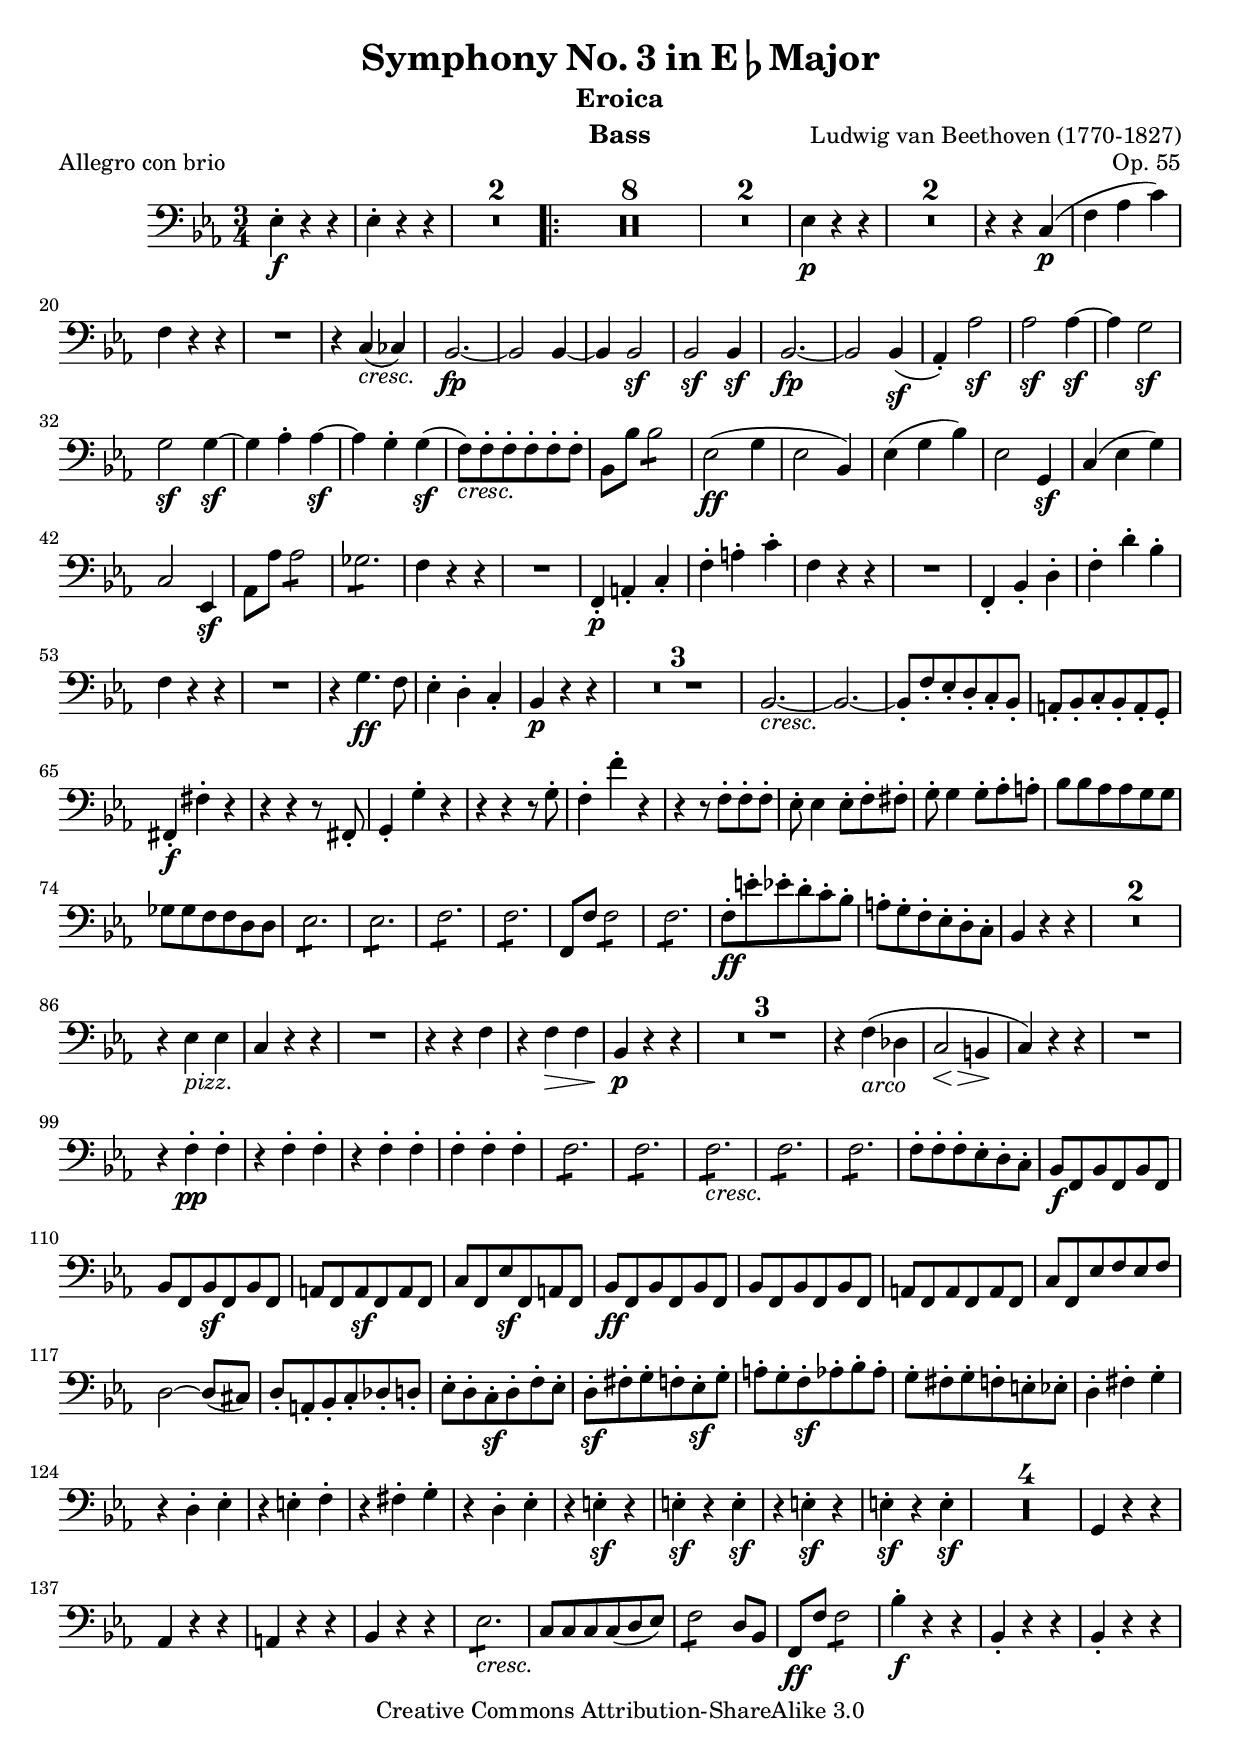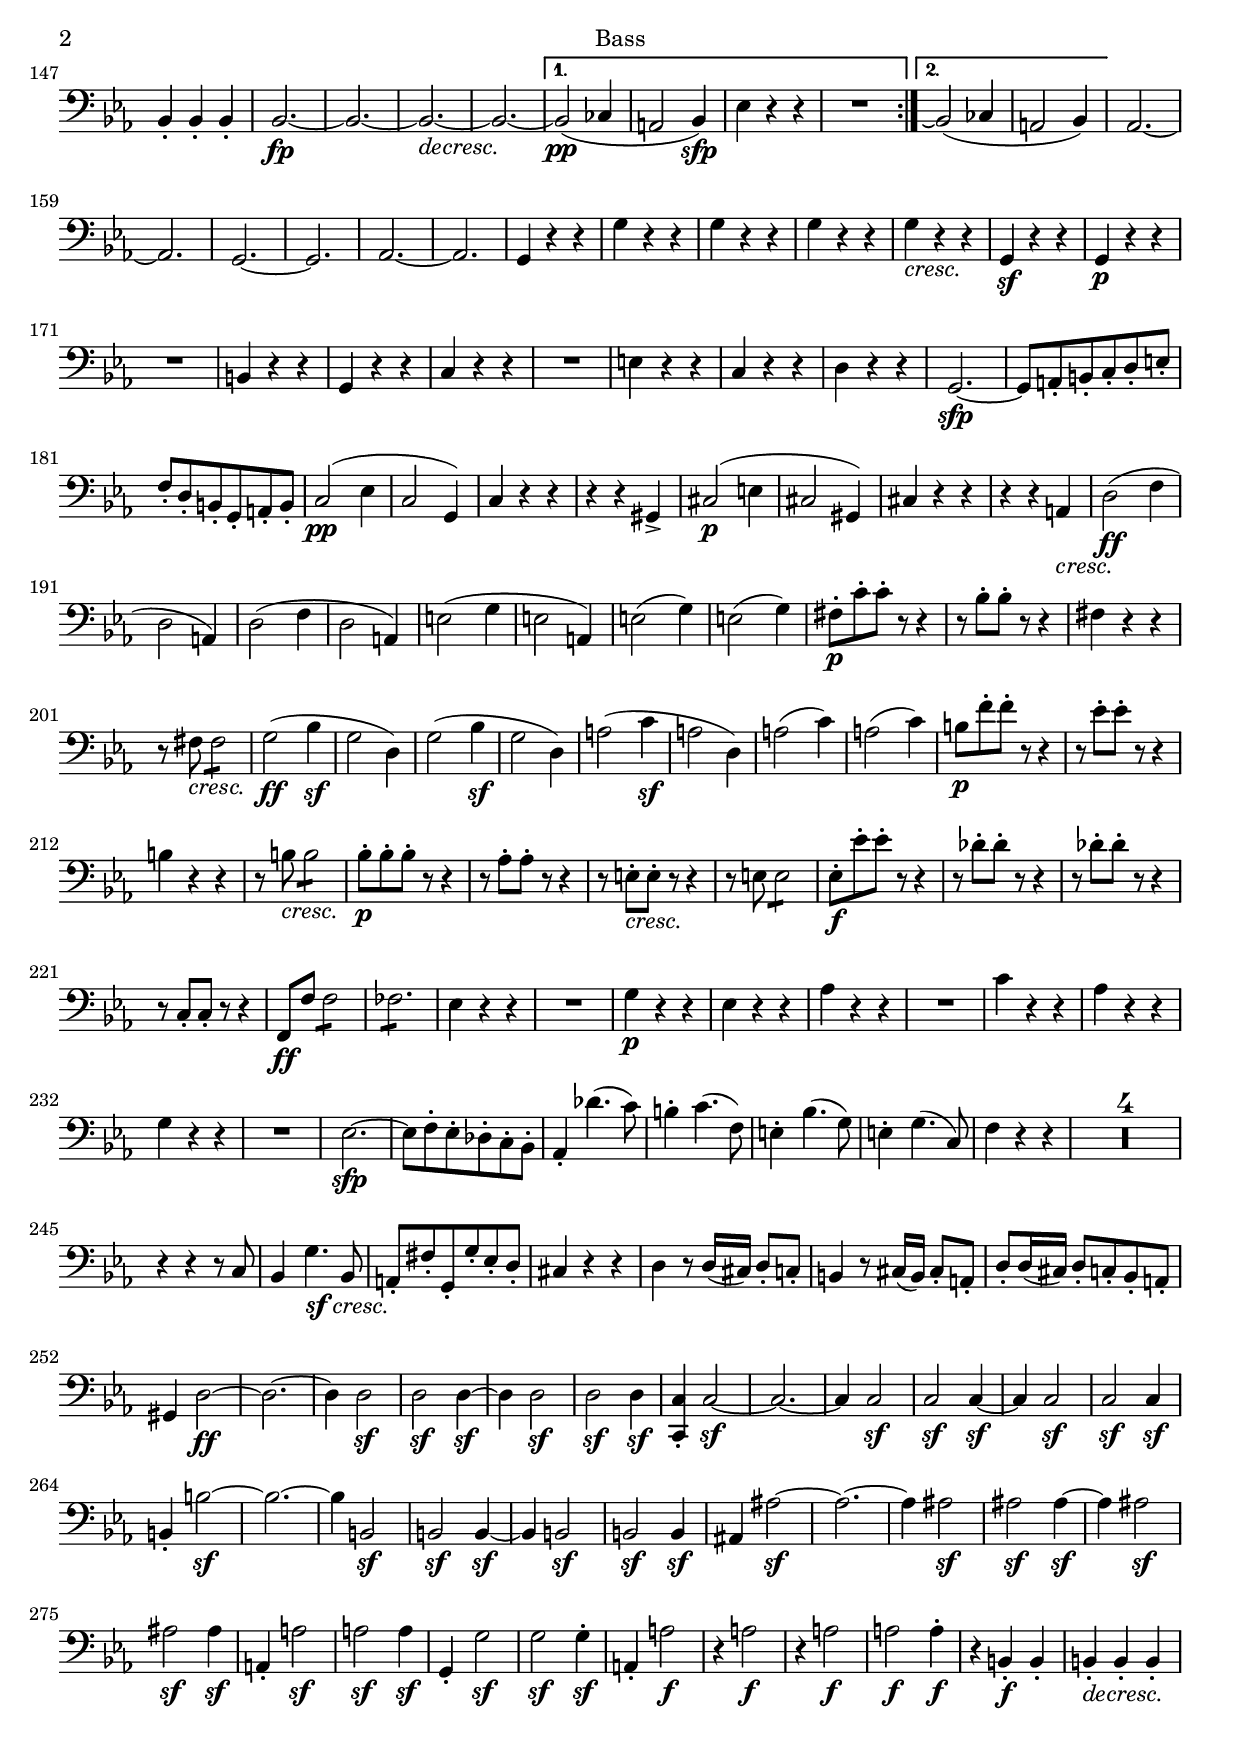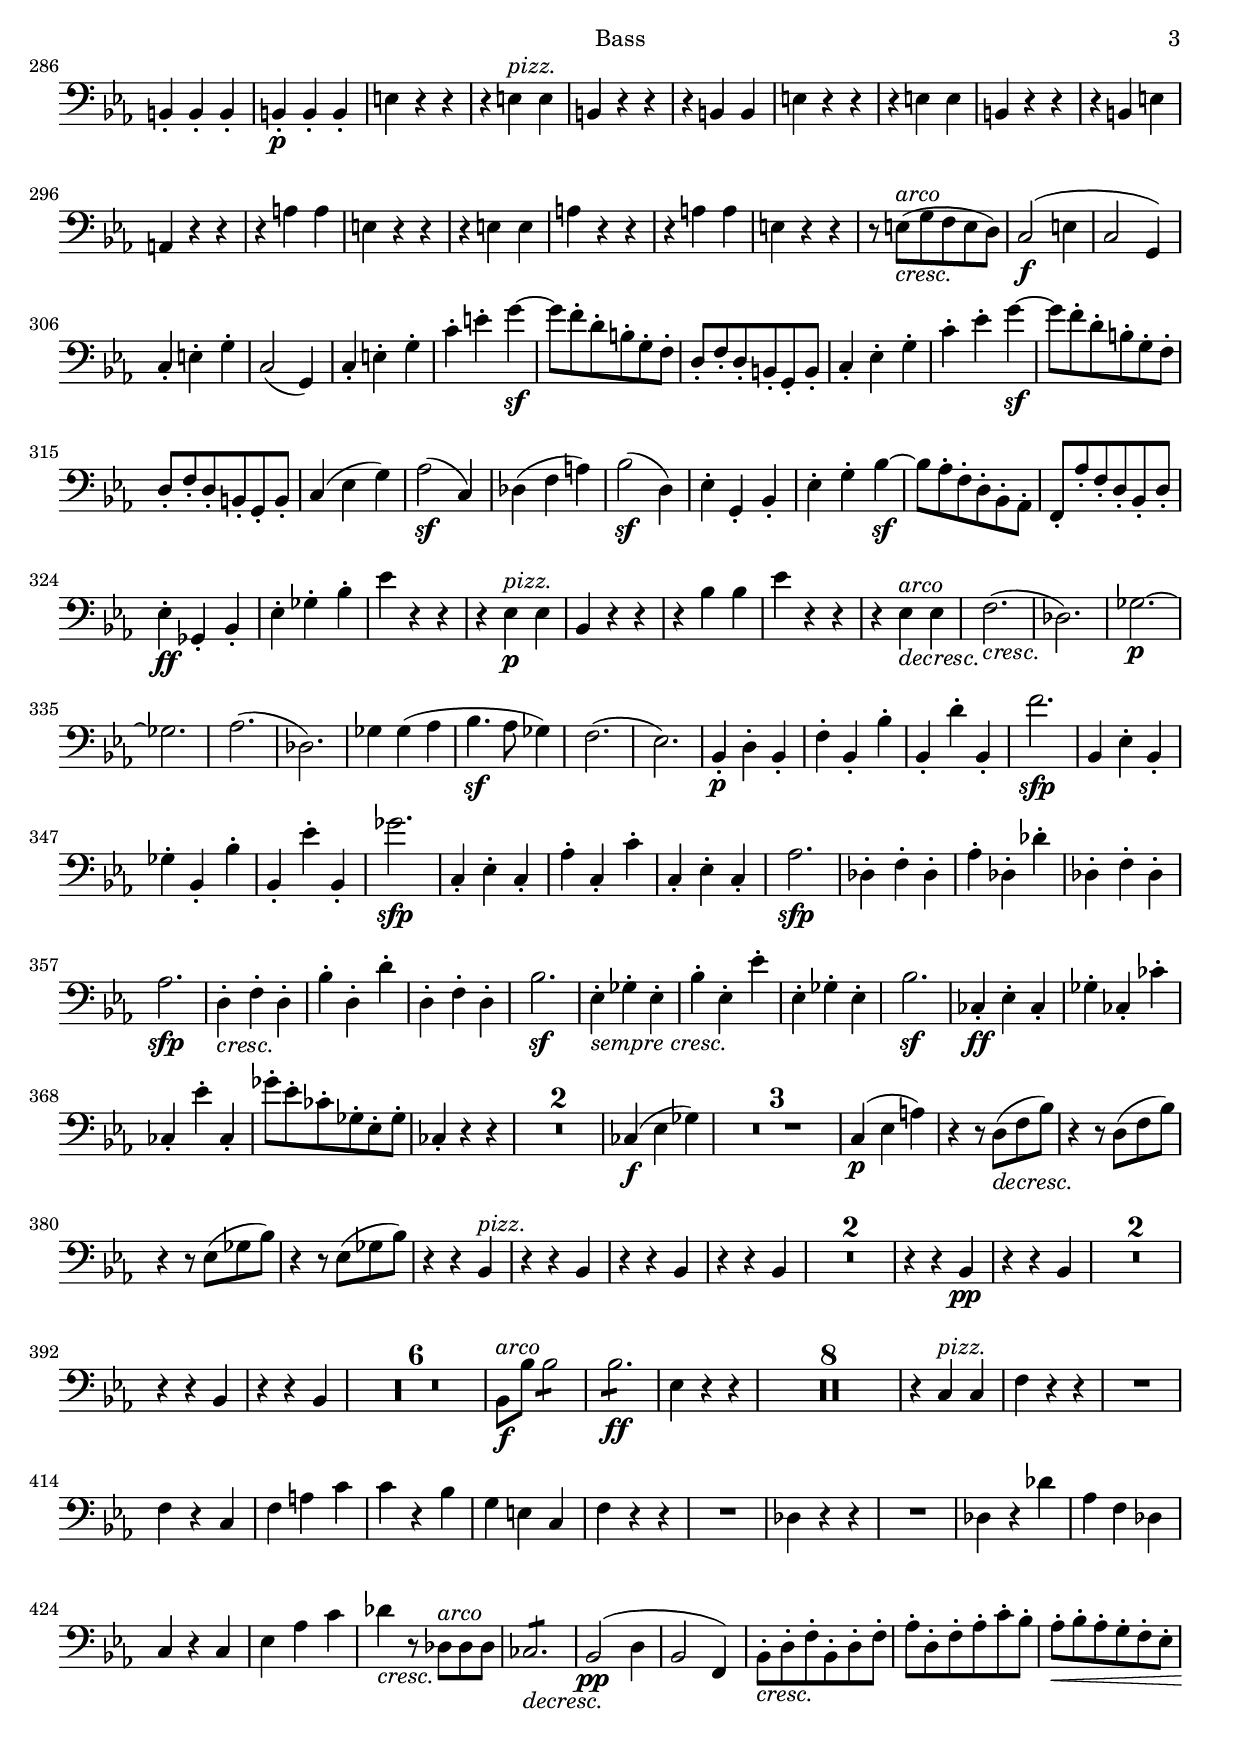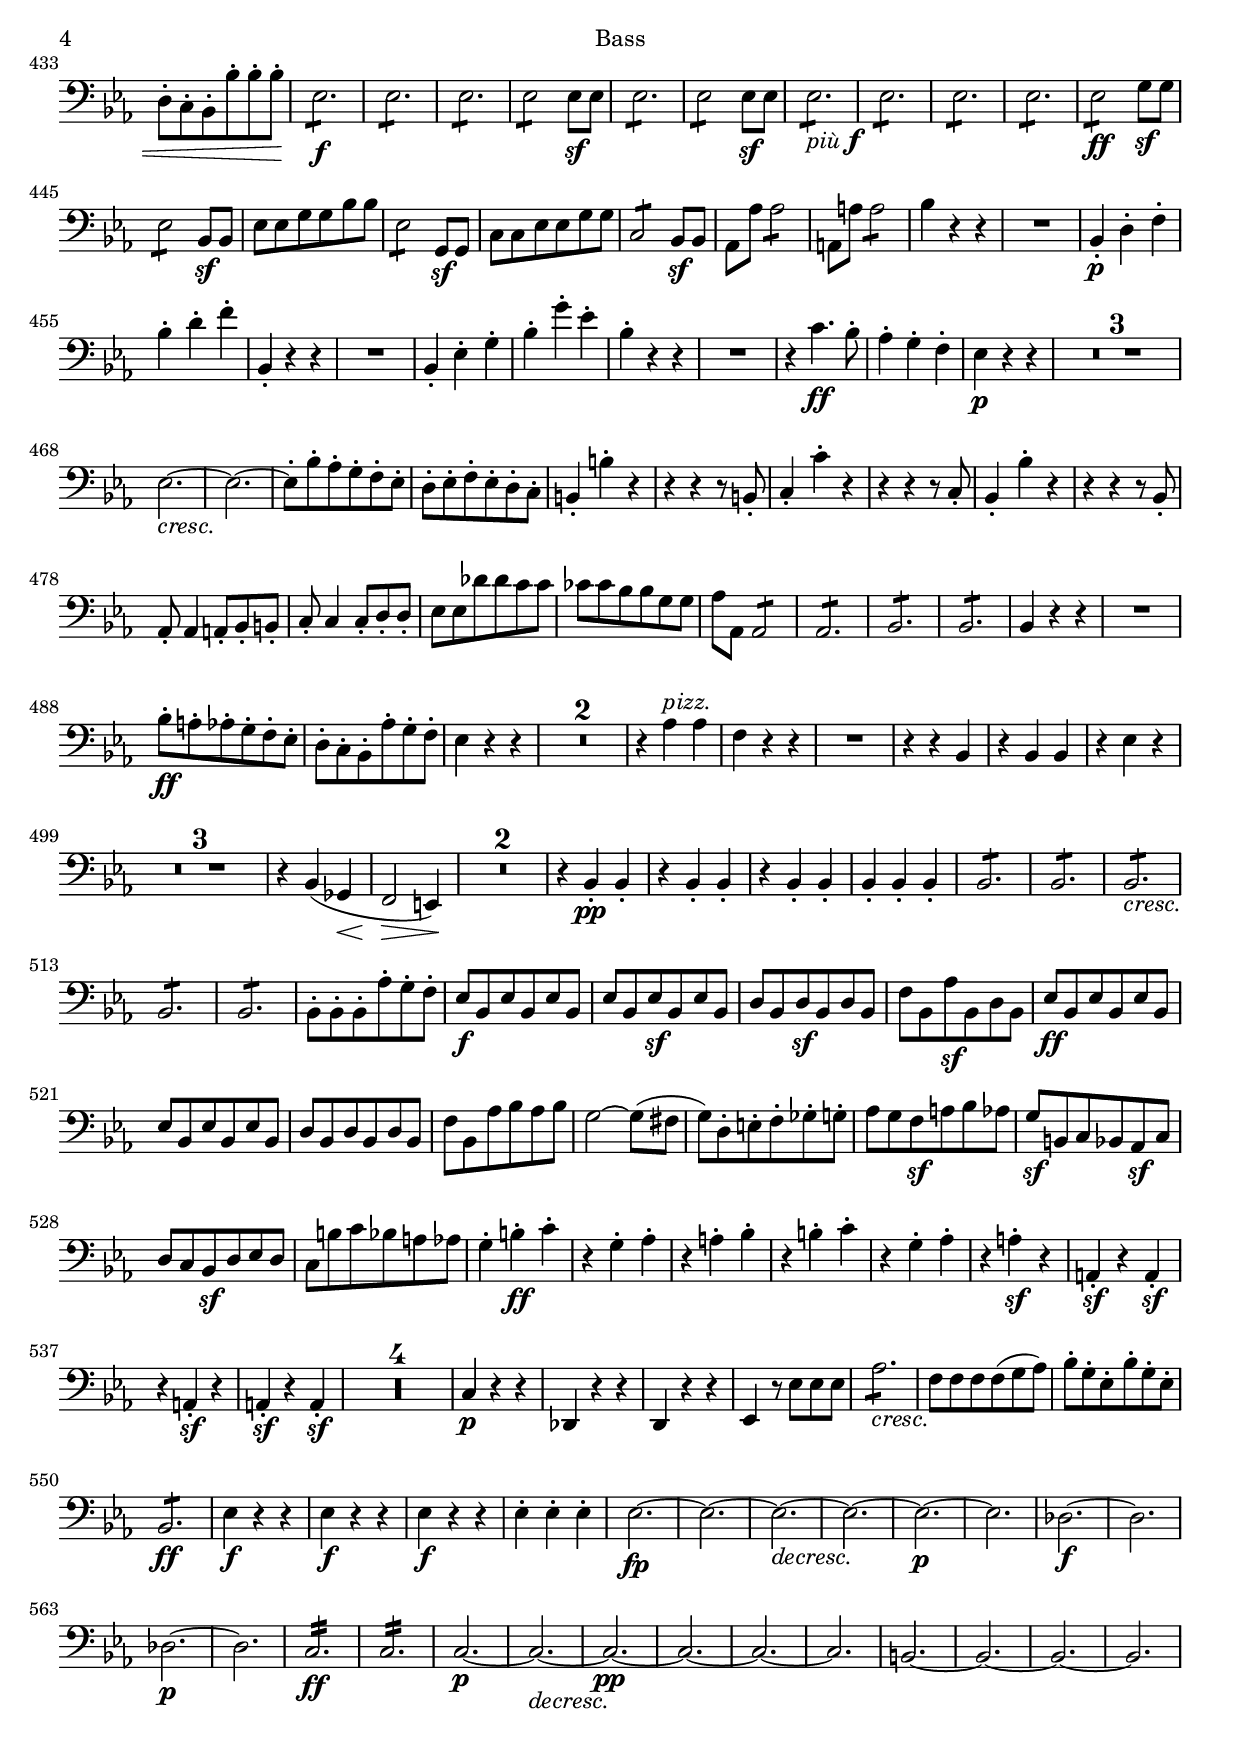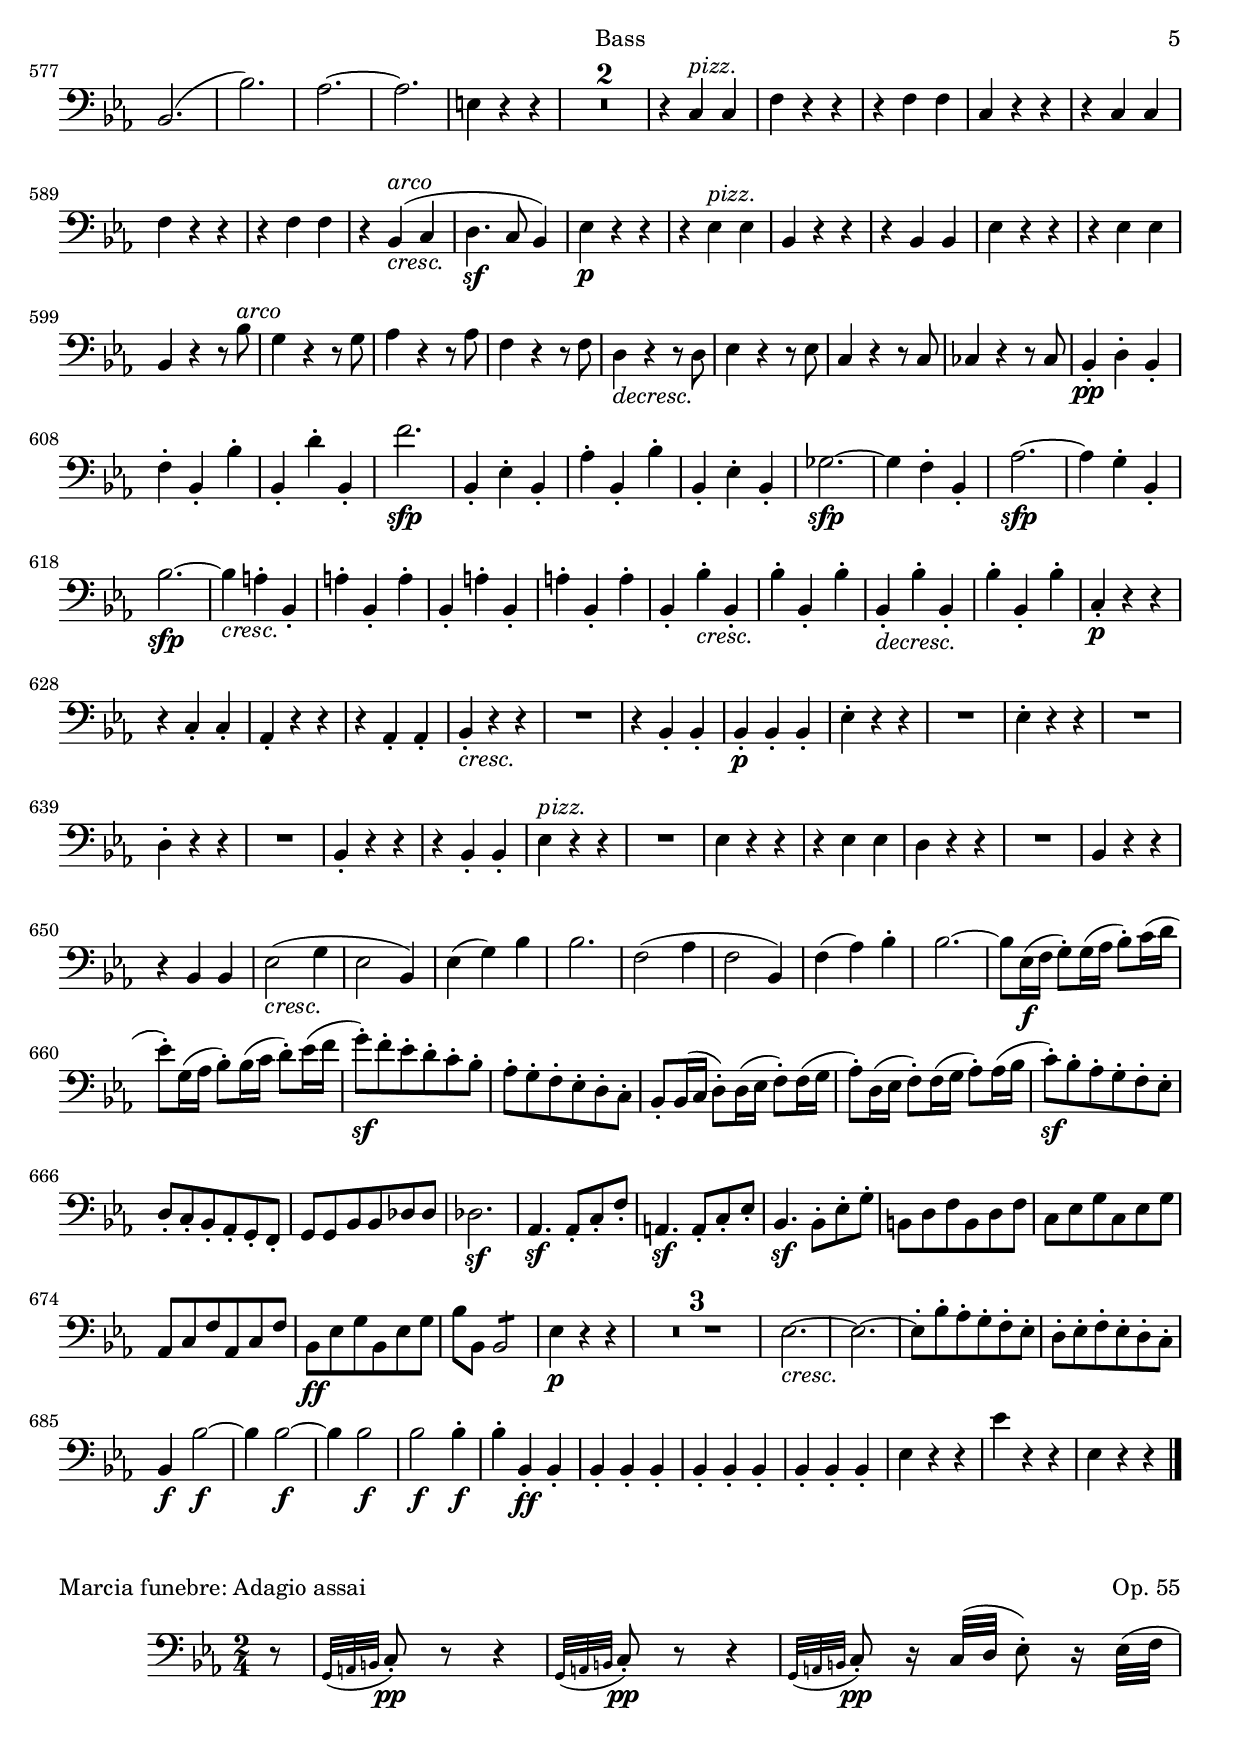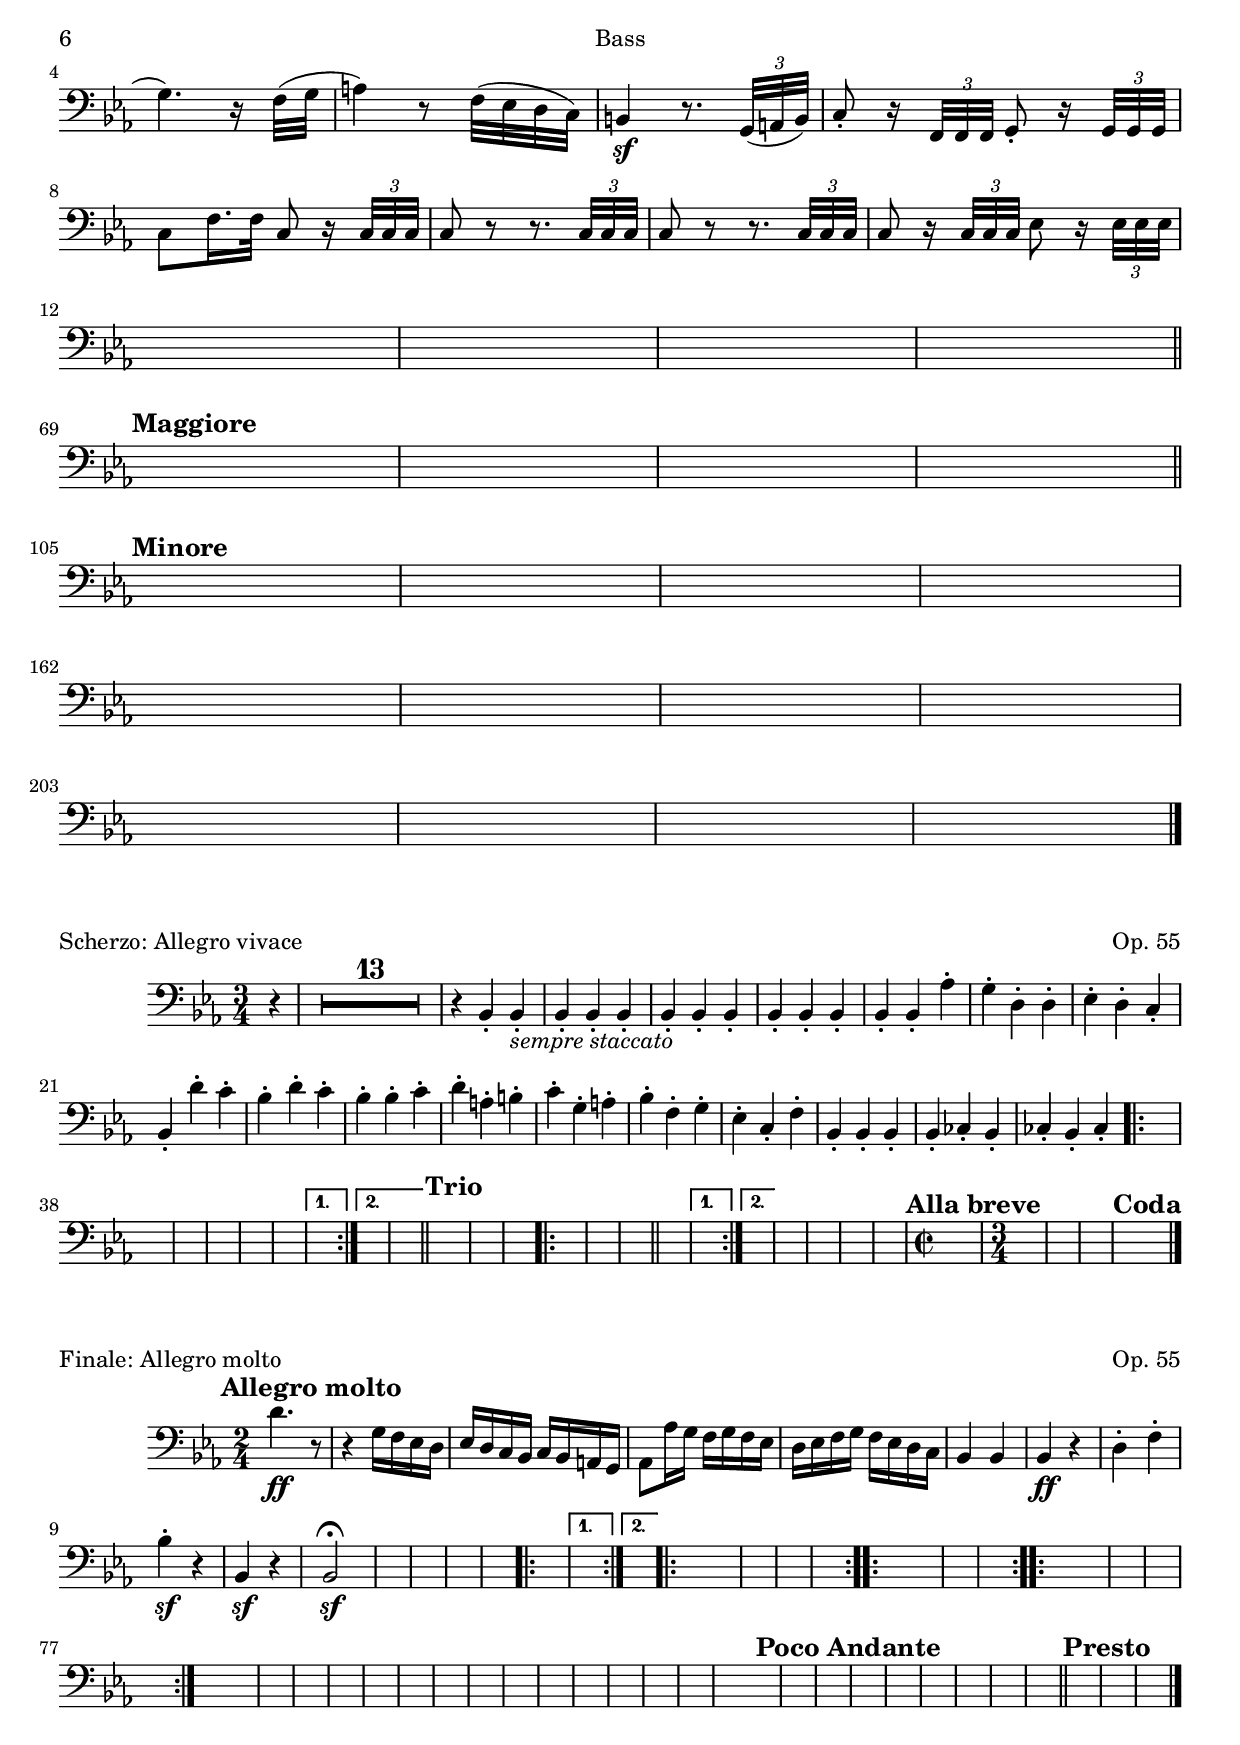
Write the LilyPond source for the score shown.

\version "2.9.17"

\include "defs.lyi" 
\include "defs.lyi"

bassMvtI = \relative c
{
  \time 3/4
  \key ees \major
  \clef bass
  ees4-.\f r r |
  ees4-. r r |
  R2.*2 |
  \repeat volta 2
  {
    R2.*10 | %page 2
    ees4\p r r |
    R2.*2 |
    r4 r c(\p |
    f aes c) |
    f, r r |
    R2. |
    r4 c(_\mCresc ces) |
    bes2.~\fp |
    bes2 bes4~ |
    bes bes2\sf |
    bes2\sf bes4\sf |
    bes2.~\fp |
    bes2 bes4\sf( |
    aes-.) aes'2\sf |
    aes2\sf aes4~\sf |
    aes g2\sf |
    g\sf g4~\sf |
    g aes-. aes~\sf |
    aes g-. g(\sf |
    f8)_\mCresc f-. f-. f-. f-. f-. |
    bes, bes' bes2:8 |

    %page 3
    ees,2(\ff g4 |
    ees2 bes4) |
    ees( g bes) |
    ees,2 g,4\sf |
    c( ees g) |
    c,2 ees,4\sf |
    aes8 aes' aes2:8 |
    ges2.:8 |
    f4 r r |
    R2. |
    f,4-.\p a-. c-. |
    f-. a-. c-. |
    f, r r |
    R2. |
    f,4-. bes-. d-. |
    f-. d'-. bes-. |
    f4 r r |
    R2. |
    r4 g4.\ff f8 |
    ees4-. d-. c-. |
    bes4\p r r |
    R2.*3 |

    %page 4
	bes2.~_\mCresc |
	bes~ |
	bes8-. f'-. ees-. d-. c-. bes-. |
	a-. bes-. c-. bes-. a-. g-. |
	fis4-.\f fis'-. r |
	r r r8 fis,-. |
	g4-. g'-. r |
	r r r8 g-. |
	f4-. f'-. r |
	r r8 f,-. f-. f-. |
	ees-. ees4 ees8-. f-. fis-. |
	g-. g4 g8-. aes-. a-. |
	bes bes aes aes g g |
	ges ges f f d d |
	ees2.:8 |

	%page 5
	ees2.:8 |
	f:8 |
	f:8 |
	f,8 f' f2:8 |
	f2.:8 |
	f8-.\ff e'-. ees-. d-. c-. bes-. |
	a-. g-. f-. ees-. d-. c-. |
	bes4 r r |
	R2.*2 |
	r4 ees_\pizz ees |
	c r r |
	R2. |
	r4 r f |
	r f\> f |
	bes,\p r r |
	R2.*3 |
	r4 f'(_\arco des |
	<< {c2 b4} {s4\< s4\> s4\!} >> |
	c) r r |

	%page 6
	R2. |
	r4 f-.\pp f-. |
	r f-. f-. |
	r f-. f-. |
	f-. f-. f-. |
	f2.:8 |
	f:8 |
	f:8_\mCresc |
	f:8 |
	f:8 |
	f8-. f-. f-. ees-. d-. c-. |
	bes\f f bes f bes f |
	bes f bes\sf f bes f |
	a f a\sf f a f |
	c' f, ees'\sf f, a f |
	bes\ff f bes f bes f |
	bes f bes f bes f |
	a f a f a f |
	c' f, ees' f ees f |
	d2~ d8( cis) |

	%page 7
	d8-. a-. bes-. c-. des-. d-. |
	ees-. d-. c-.\sf d-. f-. ees-. |
	d-.\sf fis-. g-. f-. ees-.\sf g-. |
	a-. g-. f-.\sf aes-. bes-. aes-. |
	g-. fis-. g-. f-. e-. ees-. |
	d4-. fis-. g-. |
	r d-. ees-. |
	r e-. f-. |
	r fis-. g-. |
	r d-. ees-. |
	\repeat unfold 6 {r e-.\sf} |
	R2.*4 |
	g,4 r r |
	aes r r |
	a r r |

	%page 8
	bes r r |
	ees2.:8_\mCresc |
	c8 c c c( d ees) |
	f2:8 d8 bes |
	f\ff f' f2:8 |
	bes4-.\f r r |
	bes,-. r r |
	bes-. r r |
	bes-. bes-. bes-. |
	bes2.~\fp |
	bes~ |
	bes~_\mDecresc |
	bes~ |
  }
  \alternative
  {
	{
	  bes2(\pp ces4 |
	  a2 bes4)\sfp |
	  ees4 r r |
	  R2. |
	}
	{
	  bes2\repeatTie( ces4 |
	  a2 bes4) |
	}
  }
  aes2.~ |
  aes |
  g~ |
  g |
  aes~ |
  aes |

  %page 9
  g4 r r |
  g' r r |
  g r r |
  g r r |
  g_\mCresc r r |
  g,\sf r r |
  g\p r r |
  R2. |
  b4 r r |
  g r r |
  c r r |
  R2. |
  e4 r r |
  c r r |
  d r r |
  g,2.~\sfp |
  g8 a-. b-. c-. d-. e-. |
  f-. d-. b-. g-. a-. b-. |
  c2(\pp ees4 c2 g4) |
  c r r |
  r r gis-> |
  cis2(\p e4 |
  
  %page 10
  cis2 gis4) |
  cis4 r r |
  r r a4_\mCresc |
  d2(\ff f4 | d2 a4) |
  d2( f4 | d2 a4) |
  e'2( g4 | e2 a,4) |
  e'2( g4) |
  e2( g4) |
  fis8-.\p c'-. c-. r r4 |
  r8 bes-. bes-. r r4 |
  fis4 r r |

  %page 11
  r8 fis_\mCresc fis2:8 |
  g2(\ff bes4\sf | g2 d4) |
  g2( bes4\sf | g2 d4) |
  a'2( c4\sf | a2 d,4) |
  a'2( c4) |
  a2( c4) |
  b8\p f'-. f-. r r4 |
  r8 ees-. ees-. r r4 |
  b4 r r |
  r8 b_\mCresc b2:8 |
  bes8-.\p bes-. bes-. r r4 |

  %page 12
  r8 aes-. aes-. r r4 |
  r8 e-._\mCresc e-. r r4 |
  r8 e e2:8 |
  ees8-.\f ees'-. ees-. r r4 |
  r8 des-. des-. r r4 |
  r8 des-. des-. r r4 |
  r8 c,-. c-. r r4 |
  f,8\ff f' f2:8 |
  fes2.:8 |
  ees4 r r |
  R2. |
  g4\p r r |
  ees r r |
  aes r r |
  R2. |
  c4 r r |
  aes r r |
  g r r |

  %page 13
  R2. |
  ees2.~\sfp |
  ees8 f-. ees-. des-. c-. bes-. |
  aes4-. des'4.( c8) |
  b4-. c4.( f,8) |
  e4-. bes'4.( g8) |
  e4-. g4.( c,8) |
  f4 r r |
  R2.*4
  r4 r r8 c |
  bes4 g'4._\mSFCresc bes,8 |
  a-. fis'-. g,-. g'-. ees-. d-. |
  cis4 r r |
  d4 r8 d16( cis) d8-. c-. |
  b4 r8 cis16( b) cis8-. a-. |

  %page 14
  d-. d16( cis) d8-. c-. bes-. a-. |
  gis4 d'2~\ff |
  d2.~ |
  d4 d2\sf |
  d\sf d4~\sf | d4 d2\sf |
  d\sf d4\sf |
  <c c,>-. c2~\sf |
  c2.~ |
  c4 c2\sf |
  c\sf c4~\sf | c c2\sf |
  c\sf c4\sf |
  b4-. b'2~\sf |
  b2.~ |
  b4 b,2\sf |
  b\sf b4~\sf | b b2\sf |
  b\sf b4\sf |
  ais4 ais'2~\sf |
  ais2.~ |
  ais4 ais2\sf |
  ais2\sf ais4~\sf | ais ais2\sf |
  ais2\sf ais4\sf |

  %page 15
  a,4-. a'2\sf |
  a\sf a4\sf |
  g,4-. g'2\sf |
  g\sf g4-.\sf |
  a,-. a'2\f |
  r4 a2\f |
  r4 a2\f |
  a2\f a4-.\f |
  r4 b,-.\f b-. |
  b-._\mDecresc b-. b-. |
  b-. b-. b-. |
  b-.\p b-. b-. |
  e r r |
  r e^\pizz e | b r r |
  r b b | e r r |
  r e e | b r r |
  r b e | a, r r |

  %page 16
  r4 a' a | e r r |
  r e e | a r r |
  r4 a a | e r r |
  r8 e(^\arco_\mCresc g f e d) |
  c2(\f e4 | c2 g4) |
  c-. e-. g-. |
  c,2( g4) |
  c-. e-. g-. |
  c-. e-. g~\sf |
  g8 f-. d-. b-. g-. f-. |
  d-. f-. d-. b-. g-. b-. |
  c4-. ees-. g-. |
  c-. ees-. g~\sf |
  g8 f-. d-. b-. g-. f-. |
  d-. f-. d-. b-. g-. b-. |
  c4( ees g) |
  aes2(\sf c,4) |

  %page 17
  des( f a) |
  bes2(\sf d,4) |
  ees-. g,-. bes-. |
  ees-. g-. bes~\sf |
  bes8 aes-. f-. d-. bes-. aes-. |
  f-. aes'-. f-. d-. bes-. d-. |
  ees4-.\ff ges,-. bes-. |
  ees-. ges-. bes-. |
  ees r r |
  r ees,^\pizz\p ees | bes r r |
  r bes' bes | ees r r |
  r ees,^\arco_\mDecresc ees |
  f2.(_\mCresc | des) |
  ges2.~\p | ges |
  aes( | des,) |
  ges4 ges( aes |

  %page 18
  bes4.\sf aes8 ges4) |
  f2.( | ees) |
  bes4-.\p d-. bes-. |
  f'-. bes,-. bes'-. |
  bes,-. d'-. bes,-. |
  f''2.\sfp |
  bes,,4 ees-. bes-. |
  ges'-. bes,-. bes'-. |
  bes,-. ees'-. bes,-. |
  ges''2.\sfp |
  c,,4-. ees-. c-. |
  aes'-. c,-. c'-. |
  c,-. ees-. c-. |
  aes'2.\sfp |
  des,4-. f-. des-. |
  aes'-. des,-. des'-. |
  des,-. f-. des-. |
  aes'2.\sfp |
  d,4-._\mCresc f-. d-. |
  bes'-. d,-. d'-. |
  d,-. f-. d-. |
  bes'2.\sf |
  ees,4-._\mSempreCresc ges-. ees-. |
  bes'-. ees,-. ees'-. |

  %page 19
  ees,-. ges-. ees-. |
  bes'2.\sf |
  ces,4-.\ff ees-. ces-. |
  ges'-. ces,-. ces'-. |
  ces,-. ees'-. ces,-. |
  ges''8-. ees-. ces-. ges-. ees-. ges-. |
  ces,4-. r r |
  R2.*2 |
  ces4(\f ees ges) |
  R2.*3 |
  c,4(\p ees a) |
  r4 r8 d,8(_\mDecresc f bes) |
  r4 r8 d,8( f bes) |
  r4 r8 ees,8( ges bes) |
  r4 r8 ees,8( ges bes) |
  r4 r bes,^\pizz
  r r bes |
  r r bes |
  r r bes |
  R2.*2 |
  r4 r bes\pp |
  r r bes |
  R2.*2 |
  r4 r bes |
  r r bes |

  %page 20
  R2.*6 |
  bes8\f^\arco bes' bes2:8 |
  bes2.:8\ff |
  ees,4 r r |
  R2.*8 |
  r4 c^\pizz c |
  f r r |
  R2. |
  f4 r c |
  f a c |
  c r bes |
  g e c |
  f r r |
  R2. |
  des4 r r |
  R2. |
  des4 r des' |
  aes f des |
  c r c |

  %page 21
  ees aes c |
  des_\mCresc r8 des,^\arco des des |
  ces2.:8_\mDecresc |
  bes2(\pp d4 | bes2 f4) |
  bes8-._\mCresc d-. f-. bes,-. d-. f-. |
  aes-. d,-. f-. aes-. c-. bes-. |
  aes-.\< bes-. aes-. g-. f-. ees-. |
  d-. c-. bes-. bes'-. bes-. bes-. |
  ees,2.:8\f |
  ees:8 |
  \repeat unfold 2 {ees:8 | ees2:8 ees8\sf ees |}
  ees2.:8_\mPiuF |
  \repeat unfold 3 {ees:8 |}
  ees2:8\ff g8\sf g |
  ees2:8 bes8\sf bes |
  ees ees g g bes bes |
  ees,2:8 g,8\sf g |

  %page 22
  c c ees ees g g |
  c,2:8 bes8\sf bes |
  aes aes' aes2:8 |
  a,8 a' a2:8 |
  bes4 r r |
  R2. |
  bes,4-.\p d-. f-. |
  bes-. d-. f-. |
  bes,,-. r r |
  R2. |
  bes4-. ees-. g-. |
  bes-. g'-. ees-. |
  bes-. r r |
  R2. |
  r4 c4.\ff bes8-. |
  aes4-. g-. f-. |
  ees4\p r r |
  R2.*3
  ees2.~_\mCresc |

  %page 23
  ees~ |
  ees8-. bes'-. aes-. g-. f-. ees-. |
  d-. ees-. f-. ees-. d-. c-. |
  b4-. b'-. r |
  r r r8 b,-. | c4-. c'-. r |
  r r r8 c,-. | bes4-. bes'-. r |
  r r r8 bes,-. |
  aes-. aes4 a8-. bes-. b-. |
  c-. c4 c8-. d-. d-. |
  ees ees des' des c c |
  ces ces bes bes g g |
  aes aes, aes2:8 |
  aes2.:8 |
  bes2.:8 |
  bes2.:8 |

  %page 24
  bes4 r r |
  R2. |
  bes'8-.\ff a-. aes-. g-. f-. ees-. |
  d-. c-. bes-. aes'-. g-. f-. |
  ees4 r r |
  R2.*2 |
  r4 aes^\pizz aes |
  f r r |
  R2. |
  r4 r bes, |
  r bes bes |
  r ees r |
  R2.*3 |
  r4 bes( ges\< | f2\> e4)\! |
  R2.*2 |
  r4 bes'-.\pp bes-. |
  r bes-. bes-. |
  r bes-. bes-. |
  bes-. bes-. bes-. |

  %page 25
  bes2.:8 |
  bes2.:8 |
  bes2.:8_\mCresc |
  bes2.:8 |
  bes2.:8 |
  bes8-. bes-. bes-. aes'-. g-. f-. |
  ees\f bes ees bes ees bes |
  ees bes ees\sf bes ees bes |
  d bes d\sf bes d bes |
  f' bes, aes'\sf bes, d bes |
  ees\ff bes ees bes ees bes |
  ees bes ees bes ees bes |
  d bes d bes d bes |
  f' bes, aes' bes aes bes |
  g2~ g8( fis |
  g) d-. e-. f-.  ges-. g-. |
  aes g f\sf a bes aes |
  g\sf b, c bes aes\sf c |
  d c bes\sf d ees d |

  %page 26
  c b' c bes a aes |
  g4-. b-.\ff c-. |
  r g-. aes-. |
  r a-. bes-. |
  r b-. c-. |
  r g-. aes-. |
  r a-.\sf \repeat unfold 5 {r a,-.\sf} |
  R2.*4 |
  c4\p r r |
  des,4 r r |
  d4 r r |
  ees4 r8 ees' ees ees |
  aes2.:8_\mCresc |
  f8 f f f( g aes) |

  %page 27
  bes-. g-. ees-. bes'-. g-. ees-. |
  bes2.:8\ff |
  ees4\f r r |
  ees4\f r r |
  ees4\f r r |
  ees-. ees-. ees-. |
  ees2.~\fp | ees~ |
  ees~_\mDecresc | ees~ |
  ees~\p | ees |
  des~\f | des |
  des~\p | des |
  c:16\ff | c:16 |
  c~\p | c~_\mDecresc | c~\pp | c~ | c~ | c |
  \repeat unfold 3 {b~ |} %page 28
  b |
  bes( | bes') |
  aes~ | aes |
  e4 r r |
  R2.*2 |
  r4 c^\pizz c | f r r |
  r f f | c r r |
  r c c | f r r |
  r f f |
  r bes,(^\arco_\mCresc c |
  d4.\sf c8 bes4) |
  ees4\p r r |
  
  %page 29
  r ees^\pizz ees | bes r r |
  r bes bes | ees r r |
  r ees ees | bes r r8 bes'^\arco |
  g4 r r8 g |
  aes4 r r8 aes |
  f4 r r8 f |
  d4_\mDecresc r r8 d |
  ees4 r r8 ees |
  c4 r r8 c |
  ces4 r r8 ces |
  bes4-.\pp d-. bes-. |
  f'-. bes,-. bes'-. |
  bes,-. d'-. bes,-. |
  f''2.\sfp |
  bes,,4-. ees-. bes-. |
  aes'-. bes,-. bes'-. |
  bes,-. ees-. bes-. |
  ges'2.~\sfp |
  ges4 f-. bes,-. |

  %page 30
  aes'2.~\sfp |
  aes4 g-. bes,-. |
  bes'2.~\sfp |
  bes4_\mCresc
  \repeat unfold 6 {a-. bes,-.}
    bes'-._\mCresc bes,-. | bes'-. bes,-. bes'-. |
  bes,-._\mDecresc bes'-. bes,-. | bes'-. bes,-. bes'-. |
  c,-.\p r r |
  r c-. c-. |
  aes-. r r |
  r aes-. aes-. |
  bes-._\mCresc r r |
  R2. |
  r4 bes-. bes-. |
  bes-.\p bes-. bes-. |
  ees-. r r |
  R2. |

  %page 31
  ees4-. r r |
  R2. |
  d4-. r r |
  R2. |
  bes4-. r r |
  r bes-. bes-. |
  ees4^\pizz r r |
  R2. |
  ees4 r r |
  r ees ees |
  d r r |
  R2. |
  bes4 r r |
  r bes bes |
  ees2(_\mCresc g4 | ees2 bes4) |
  ees( g) bes | bes2. |

  %page 32
  f2( aes4 | f2 bes,4) |
  f'( aes) bes-. |
  bes2.~ |
  bes8 ees,16(\f f g8-.) g16( aes bes8-.) c16( d |
  ees8-.) g,16( aes bes8-.) bes16( c d8-.) ees16( f |
  g8-.)\sf f-. ees-. d-. c-. bes-. |
  aes-. g-. f-. ees-. d-. c-. |
  bes-. bes16( c d8-.) d16( ees f8-.) f16( g |
  aes8-.) d,16( ees f8-.) f16( g aes8-.) aes16( bes |
  c8-.)\sf bes-. aes-. g-. f-. ees-. |
  d-. c-. bes-. aes-. g-. f-. |
  g g bes bes des des |
  des2.\sf |
  aes4.\sf aes8-. c-. f-. |
  a,4.\sf a8-. c-. ees-. |
  bes4.\sf bes8-. ees-. g-. |
  b, d f b, d f |
  c ees g c, ees g |

  %page 33
  aes, c f aes, c f |
  bes,\ff ees g bes, ees g |
  bes bes, bes2:8 |
  ees4\p r r |
  R2.*3 |
  ees2.~_\mCresc | ees~ |
  ees8-. bes'-. aes-. g-. f-. ees-. |
  d-. ees-. f-. ees-. d-. c-. |
  bes4\f bes'2~\f |
  bes4 bes2~\f |
  bes4 bes2\f |
  bes2\f bes4-.\f |
  bes-. bes,-.\ff \repeat unfold 10 {bes-.} |
  ees r r |
  ees' r r |
  ees, r r | \bar "|."
}

 
\include "defs.lyi"

bassMvtII = \relative c
{
  \time 2/4
  \key ees \major
  \clef bass
  \partial 8 r8
  \appoggiatura {g32[ a b]} c8-.\pp r8 r4 |
  \appoggiatura {g32[ a b]} c8-.\pp r8 r4 |
  \appoggiatura {g32[ a b]} c8-.\pp r16 c32( d ees8-.) r16 ees32( f |
  g4.) r16 f32( g |
  a4) r8 f32( ees d c) |
  b4\sf r8. \times 2/3 {g32( a b)} |
  c8-. r16 \times 2/3 {f,32 f f} g8-. r16 \times 2/3 {g32 g g} |
  c8 f16. f32 c8 r16 \times 2/3 {c32 c c} |
  \repeat unfold 2 {c8 r r8. \times 2/3 {c32 c c}} |
  c8 r16 \times 2/3 {c32 c c} ees8 r16 \times 2/3 {ees32 ees ees} |
}

 
\include "defs.lyi"

bassMvtIII = \relative c
{
  \key ees \major
  \clef bass
  r4 |
  R2.*13 |
  r4 bes-. bes-._\mSempreStaccato |
  \repeat unfold 3 {bes-. bes-. bes-.} |
  bes-. bes-. aes'-. |
  g-. d-. d-. |
  ees-. d-. c-. |
  bes-. d'-. c-. |
  bes-. d-. c-. |
  bes-. bes-. c-. |
  d-. a-. b-. |
  c-. g-. a-. |
  bes-. f-. g-. |
  ees-. c-. f-. |
  bes,-. bes-. bes-. |
  bes-. ces-. bes-. |
  ces-. bes-. ces-. |
}

 
\include "defs.lyi"

bassMvtIV = \relative c'
{
  \clef bass
  \key c \minor
  d4.\ff r8 |
  r4 g,16 f ees d |
  ees d c bes c bes a g |
  aes8 aes'16 g f g f ees |
  d ees f g f ees d c |
  bes4 bes |
  bes\ff r |
  d-. f-. |
  bes-.\sf r |
  bes,\sf r |
  bes2\sf\fermata |
}

 

instrument = "Bass"

notesMvtI = \bassMvtI
notesMvtII = \bassMvtII
notesMvtIII = \bassMvtIII
notesMvtIV = \bassMvtIV

\include "Part.lyi"

